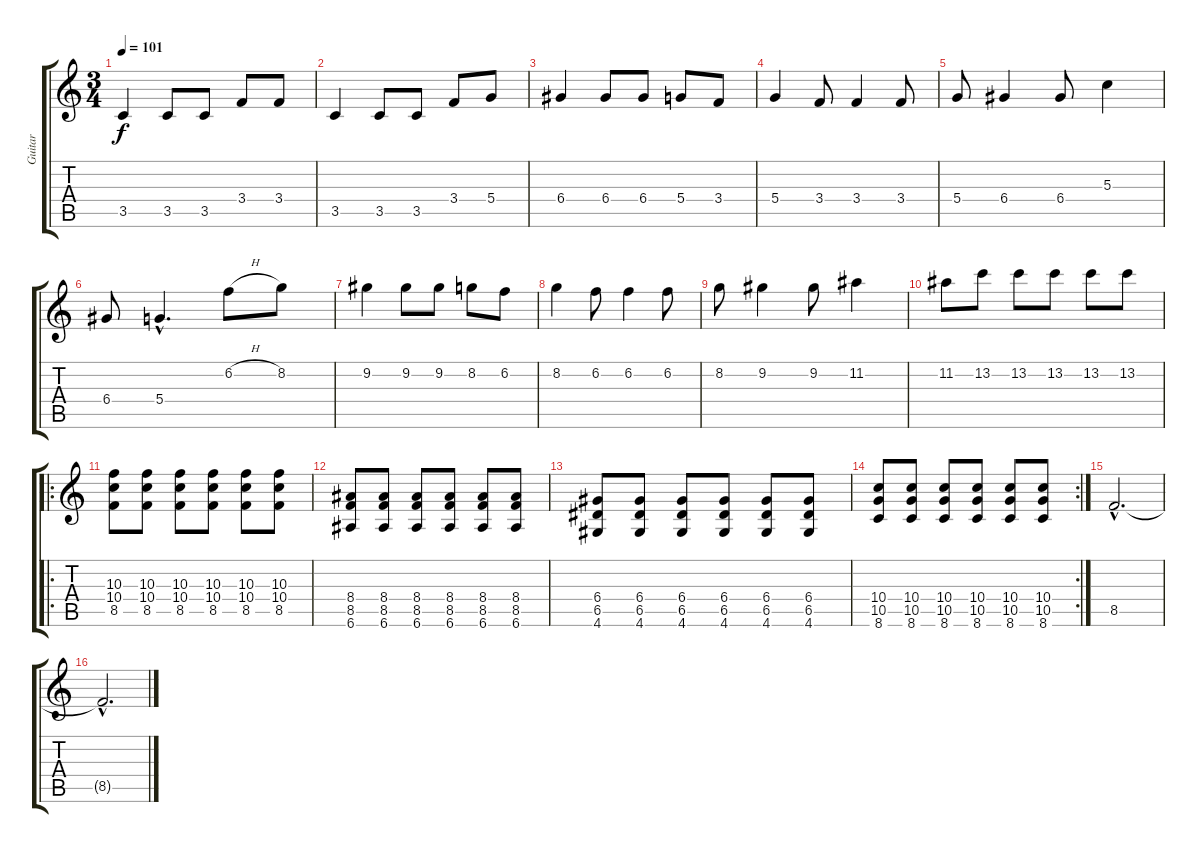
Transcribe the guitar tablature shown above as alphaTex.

\track ("Guitar" "Guitar") {instrument distortionguitar}
\staff {score tabs}
\tuning (E4 B3 G3 D3 A2 E2) {hide}
\ts (3 4)
\tempo 101
\clef g2
\ks c
3.5.4{dy f} 3.5.8 3.5.8 3.4.8 3.4.8 |
3.5.4 3.5.8 3.5.8 3.4.8 5.4.8 |
6.4.4 6.4.8 6.4.8 5.4.8 3.4.8 |
5.4.4 3.4.8 3.4.4 3.4.8 |
5.4.8 6.4.4 6.4.8 5.3.4 |
6.4.8 5.4{hac}.4{d} 6.2{h}.8 8.2.8 |
9.2.4 9.2.8 9.2.8 8.2.8 6.2.8 |
8.2.4 6.2.8 6.2.4 6.2.8 |
8.2.8 9.2.4 9.2.8 11.2.4 |
11.2.8 13.2.8 13.2.8 13.2.8 13.2.8 13.2.8 |
\ro
(10.3 10.4 8.5).8 (10.3 10.4 8.5).8 (10.3 10.4 8.5).8 (10.3 10.4 8.5).8 (10.3 10.4 8.5).8 (10.3 10.4 8.5).8 |
(8.4 8.5 6.6).8 (8.4 8.5 6.6).8 (8.4 8.5 6.6).8 (8.4 8.5 6.6).8 (8.4 8.5 6.6).8 (8.4 8.5 6.6).8 |
(6.4 6.5 4.6).8 (6.4 6.5 4.6).8 (6.4 6.5 4.6).8 (6.4 6.5 4.6).8 (6.4 6.5 4.6).8 (6.4 6.5 4.6).8 |
\rc 2
(10.4 10.5 8.6).8 (10.4 10.5 8.6).8 (10.4 10.5 8.6).8 (10.4 10.5 8.6).8 (10.4 10.5 8.6).8 (10.4 10.5 8.6).8 |
8.5{hac}.2{d} |
8.5{hac t}.2{d}
